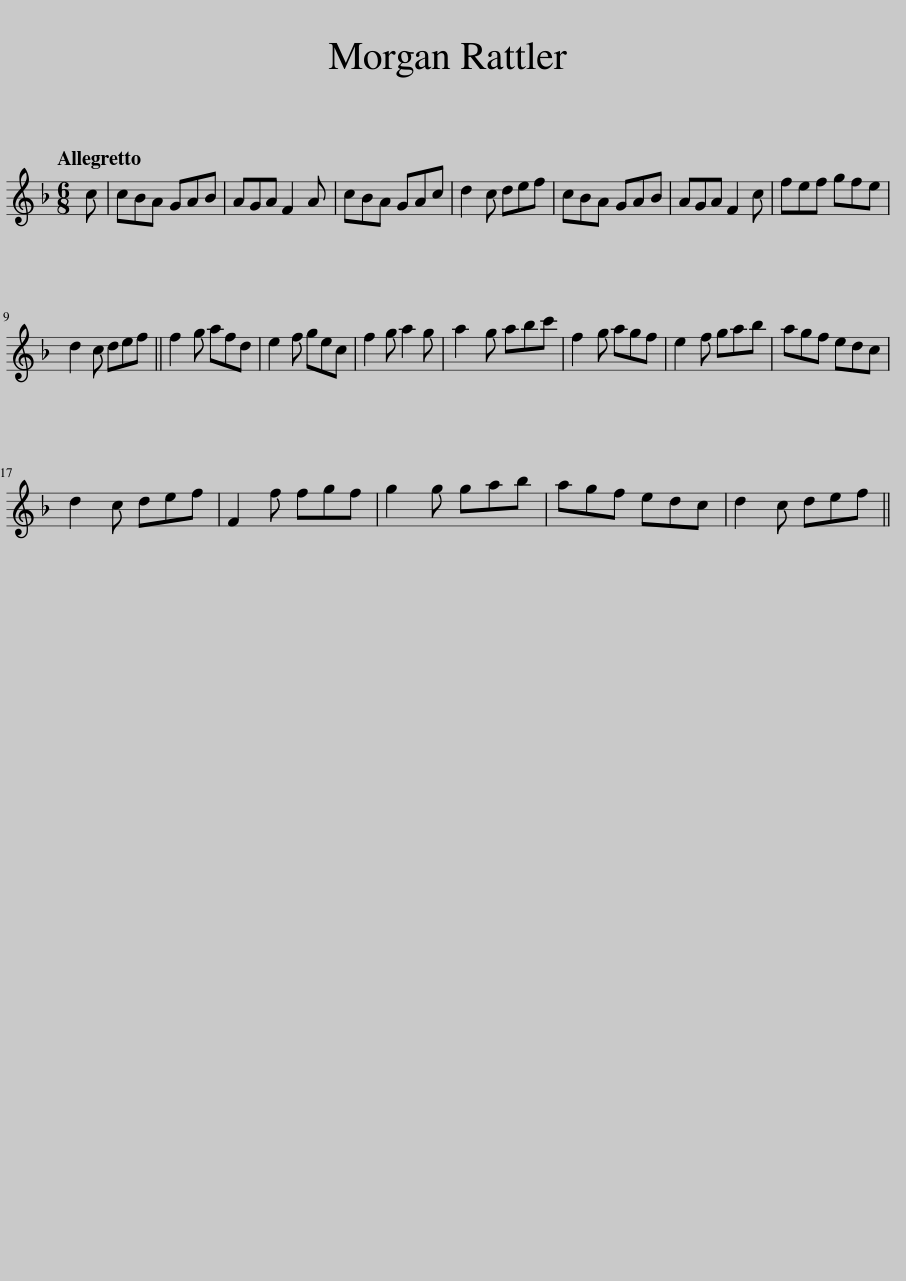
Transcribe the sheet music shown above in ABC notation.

X:1
L:1/8
Q:1/4=112
M:6/8
I:linebreak $
K:F
V:1 treble
V:1
 c | cBA GAB | AGA F2 A | cBA GAc | d2 c def | %5
 cBA GAB | AGA F2 c | fef gfe |$ d2 c def || f2 g afd | %10
 e2 f gec | f2 g a2 g | a2 g abc' | f2 g agf | e2 f gab | %15
 agf edc |$ d2 c def | F2 f fgf | g2 g gab | agf edc | %20
 d2 c def || %21
